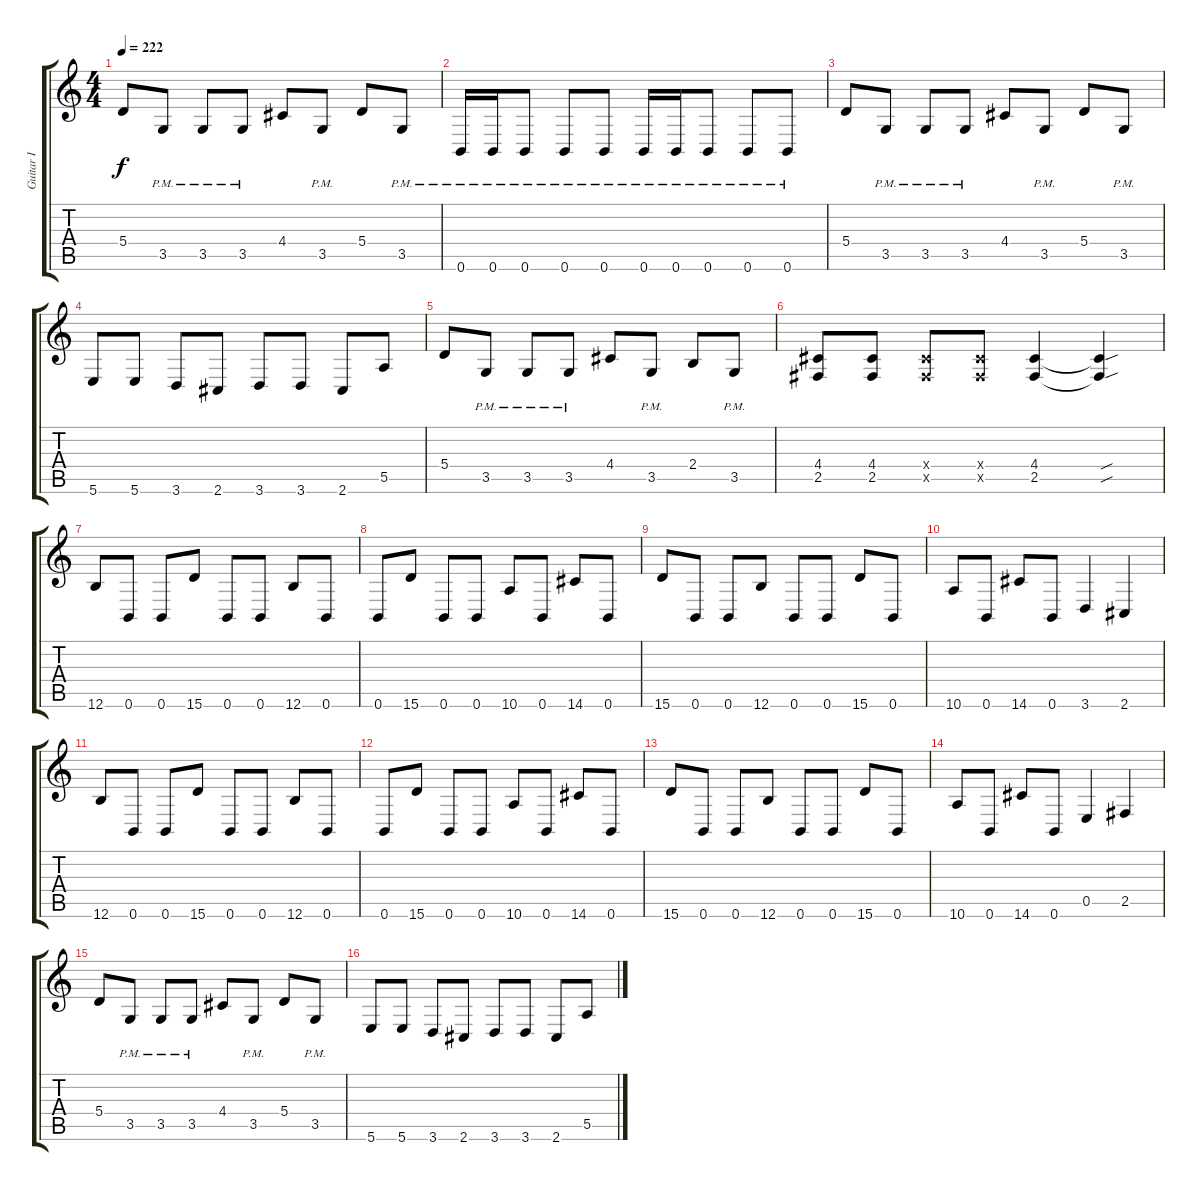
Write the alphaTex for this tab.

\track ("Guitar I" "Guitar I") {instrument distortionguitar}
\staff {score tabs}
\tuning (B3 Gb3 D3 A2 E2 B1) {hide}
\ts (4 4)
\tempo 222
\clef g2
\ks c
5.4.8{dy f} 3.5{pm}.8 3.5{pm}.8 3.5{pm}.8 4.4.8 3.5{pm}.8 5.4.8 3.5{pm}.8 |
0.6{pm}.16 0.6{pm}.16 0.6{pm}.8 0.6{pm}.8 0.6{pm}.8 0.6{pm}.16 0.6{pm}.16 0.6{pm}.8 0.6{pm}.8 0.6{pm}.8 |
5.4.8 3.5{pm}.8 3.5{pm}.8 3.5{pm}.8 4.4.8 3.5{pm}.8 5.4.8 3.5{pm}.8 |
5.6.8 5.6.8 3.6.8 2.6.8 3.6.8 3.6.8 2.6.8 5.5.8 |
5.4.8 3.5{pm}.8 3.5{pm}.8 3.5{pm}.8 4.4.8 3.5{pm}.8 2.4.8 3.5{pm}.8 |
(4.4 2.5).8 (4.4 2.5).8 (4.4{x} 2.5{x}).8 (4.4{x} 2.5{x}).8 (4.4 2.5).4 (4.4{sou t} 2.5{sou t}).4 |
12.6.8 0.6.8 0.6.8 15.6.8 0.6.8 0.6.8 12.6.8 0.6.8 |
0.6.8 15.6.8 0.6.8 0.6.8 10.6.8 0.6.8 14.6.8 0.6.8 |
15.6.8 0.6.8 0.6.8 12.6.8 0.6.8 0.6.8 15.6.8 0.6.8 |
10.6.8 0.6.8 14.6.8 0.6.8 3.6.4 2.6.4 |
12.6.8 0.6.8 0.6.8 15.6.8 0.6.8 0.6.8 12.6.8 0.6.8 |
0.6.8 15.6.8 0.6.8 0.6.8 10.6.8 0.6.8 14.6.8 0.6.8 |
15.6.8 0.6.8 0.6.8 12.6.8 0.6.8 0.6.8 15.6.8 0.6.8 |
10.6.8 0.6.8 14.6.8 0.6.8 0.5.4 2.5.4 |
5.4.8 3.5{pm}.8 3.5{pm}.8 3.5{pm}.8 4.4.8 3.5{pm}.8 5.4.8 3.5{pm}.8 |
5.6.8 5.6.8 3.6.8 2.6.8 3.6.8 3.6.8 2.6.8 5.5.8
